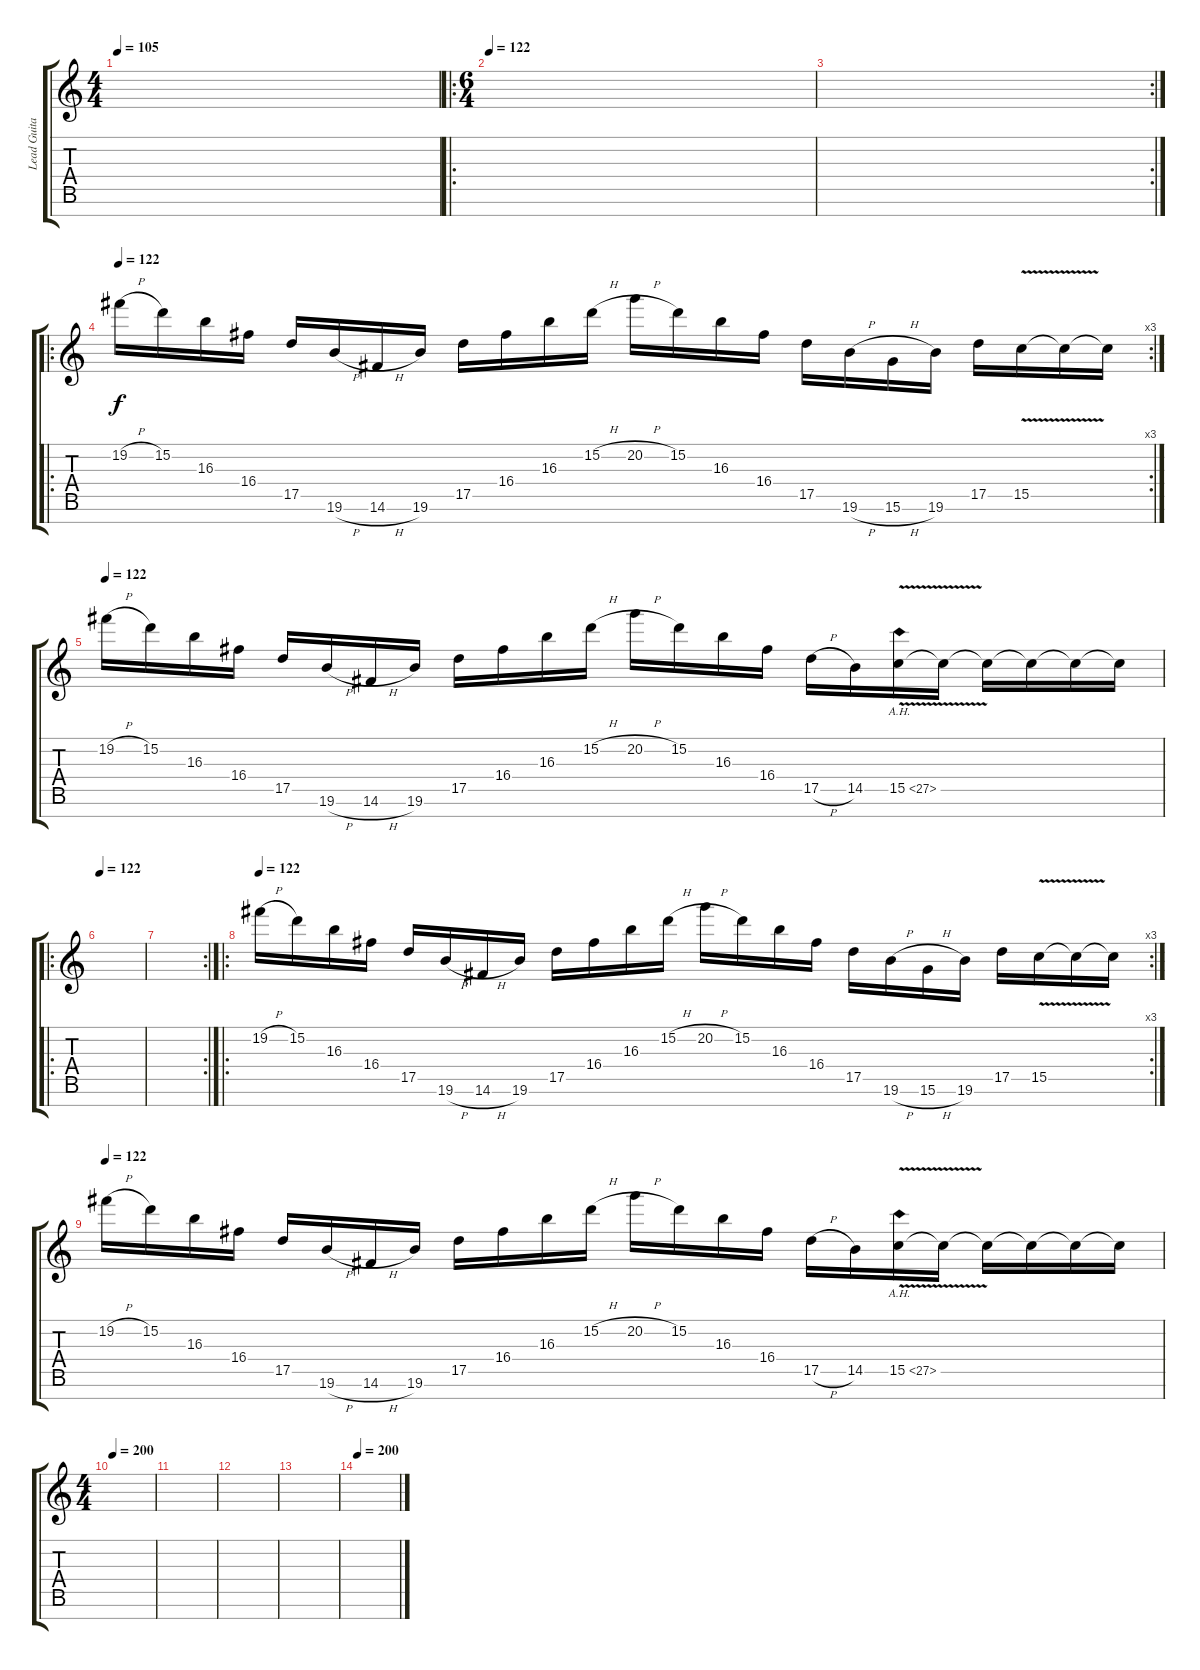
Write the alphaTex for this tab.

\track ("Lead Guitar" "Lead Guita") {instrument distortionguitar}
\staff {score tabs}
\tuning (E4 B3 G3 D3 A2 E2 B1) {hide}
\ts (4 4)
\tempo 105
\clef g2
\ks c
|
\ro
\ts (6 4)
\tempo 122
|
\rc 2
|
\ro
\rc 3
\tempo 122
19.2{h}.16 15.2.16 16.3.16 16.4.16 17.5.16 19.6{h}.16 14.6{h}.16 19.6.16 17.5.16 16.4.16 16.3.16 15.2{h}.16 20.2{h}.16 15.2.16 16.3.16 16.4.16 17.5.16 19.6{h}.16 15.6{h}.16 19.6.16 17.5.16 15.5{v}.16 15.5{t}.16 15.5{t}.16 |
\tempo 122
19.2{h}.16 15.2.16 16.3.16 16.4.16 17.5.16 19.6{h}.16 14.6{h}.16 19.6.16 17.5.16 16.4.16 16.3.16 15.2{h}.16 20.2{h}.16 15.2.16 16.3.16 16.4.16 17.5{h}.16 14.5.16 15.5{ah 12 v}.16 15.5{t}.16 15.5{t}.16 15.5{t}.16 15.5{t}.16 15.5{t}.16 |
\ro
\tempo 122
|
\rc 2
|
\ro
\rc 3
\tempo 122
19.2{h}.16 15.2.16 16.3.16 16.4.16 17.5.16 19.6{h}.16 14.6{h}.16 19.6.16 17.5.16 16.4.16 16.3.16 15.2{h}.16 20.2{h}.16 15.2.16 16.3.16 16.4.16 17.5.16 19.6{h}.16 15.6{h}.16 19.6.16 17.5.16 15.5{v}.16 15.5{t}.16 15.5{t}.16 |
\tempo 122
19.2{h}.16 15.2.16 16.3.16 16.4.16 17.5.16 19.6{h}.16 14.6{h}.16 19.6.16 17.5.16 16.4.16 16.3.16 15.2{h}.16 20.2{h}.16 15.2.16 16.3.16 16.4.16 17.5{h}.16 14.5.16 15.5{ah 12 v}.16 15.5{t}.16 15.5{t}.16 15.5{t}.16 15.5{t}.16 15.5{t}.16 |
\ts (4 4)
\tempo 200
|
|
|
|
\tempo 200
